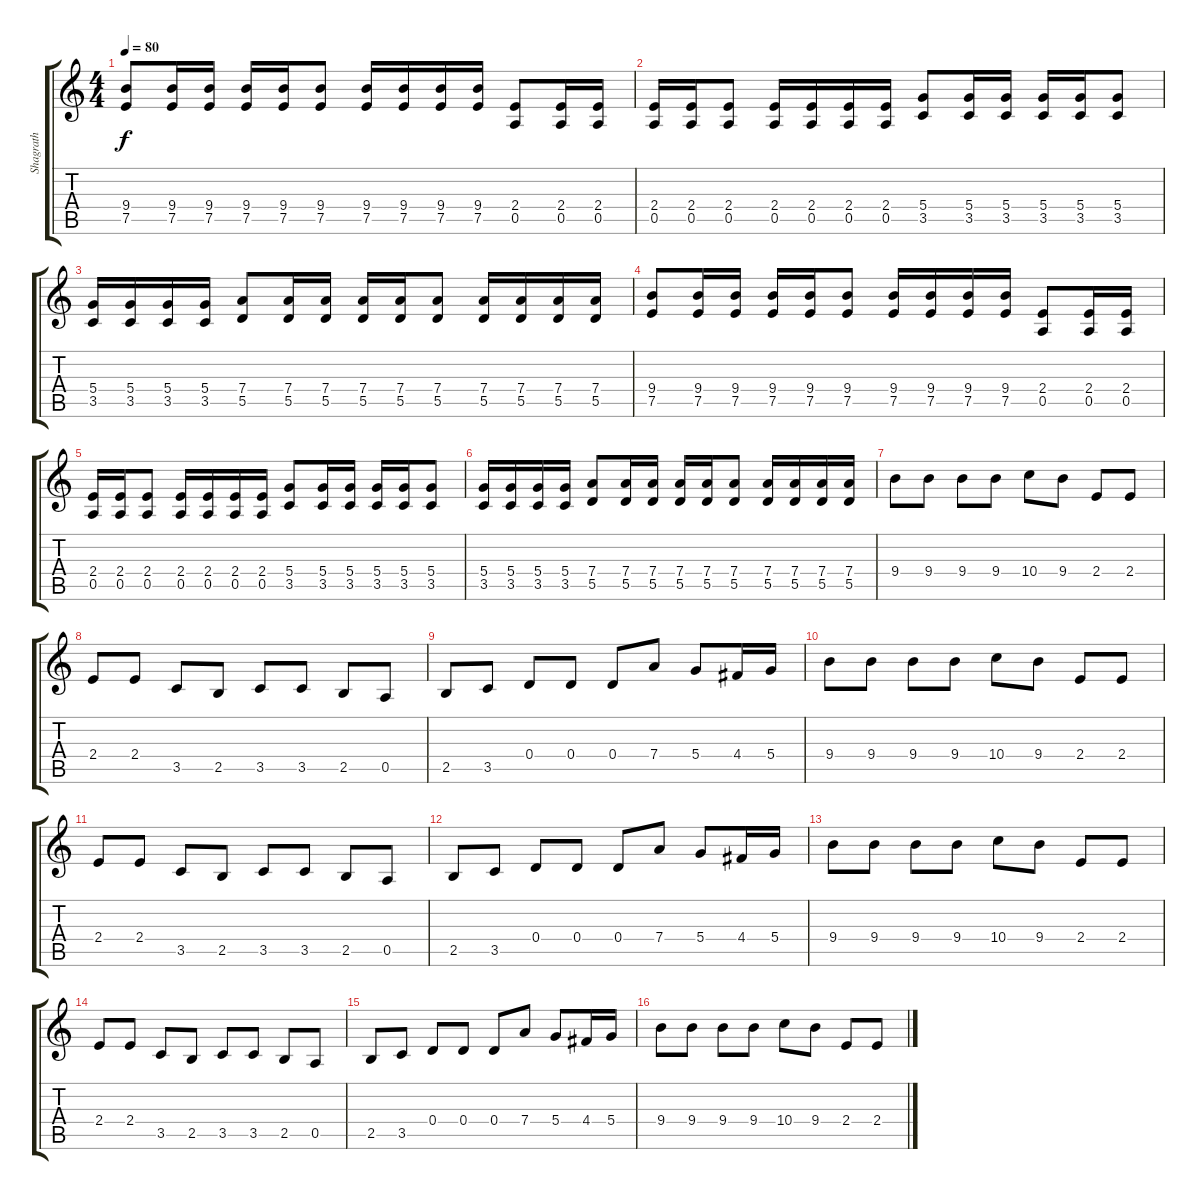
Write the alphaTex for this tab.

\track ("Shagrath" "Shagrath") {instrument distortionguitar}
\staff {score tabs}
\tuning (E4 B3 G3 D3 A2 E2) {hide}
\ts (4 4)
\tempo 80
\tempo 78
\tempo 80
\clef g2
\ks c
(9.4 7.5).8{dy f instrument distortionguitar} (9.4 7.5).16 (9.4 7.5).16 (9.4 7.5).16 (9.4 7.5).16 (9.4 7.5).8 (9.4 7.5).16 (9.4 7.5).16 (9.4 7.5).16 (9.4 7.5).16 (2.4 0.5).8 (2.4 0.5).16 (2.4 0.5).16 |
(2.4 0.5).16 (2.4 0.5).16 (2.4 0.5).8 (2.4 0.5).16 (2.4 0.5).16 (2.4 0.5).16 (2.4 0.5).16 (5.4 3.5).8 (5.4 3.5).16 (5.4 3.5).16 (5.4 3.5).16 (5.4 3.5).16 (5.4 3.5).8 |
(5.4 3.5).16 (5.4 3.5).16 (5.4 3.5).16 (5.4 3.5).16 (7.4 5.5).8 (7.4 5.5).16 (7.4 5.5).16 (7.4 5.5).16 (7.4 5.5).16 (7.4 5.5).8 (7.4 5.5).16 (7.4 5.5).16 (7.4 5.5).16 (7.4 5.5).16 |
(9.4 7.5).8 (9.4 7.5).16 (9.4 7.5).16 (9.4 7.5).16 (9.4 7.5).16 (9.4 7.5).8 (9.4 7.5).16 (9.4 7.5).16 (9.4 7.5).16 (9.4 7.5).16 (2.4 0.5).8 (2.4 0.5).16 (2.4 0.5).16 |
(2.4 0.5).16 (2.4 0.5).16 (2.4 0.5).8 (2.4 0.5).16 (2.4 0.5).16 (2.4 0.5).16 (2.4 0.5).16 (5.4 3.5).8 (5.4 3.5).16 (5.4 3.5).16 (5.4 3.5).16 (5.4 3.5).16 (5.4 3.5).8 |
(5.4 3.5).16 (5.4 3.5).16 (5.4 3.5).16 (5.4 3.5).16 (7.4 5.5).8 (7.4 5.5).16 (7.4 5.5).16 (7.4 5.5).16 (7.4 5.5).16 (7.4 5.5).8 (7.4 5.5).16 (7.4 5.5).16 (7.4 5.5).16 (7.4 5.5).16 |
9.4.8 9.4.8 9.4.8 9.4.8 10.4.8 9.4.8 2.4.8 2.4.8 |
2.4.8 2.4.8 3.5.8 2.5.8 3.5.8 3.5.8 2.5.8 0.5.8 |
2.5.8 3.5.8 0.4.8 0.4.8 0.4.8 7.4.8 5.4.8 4.4.16 5.4.16 |
9.4.8 9.4.8 9.4.8 9.4.8 10.4.8 9.4.8 2.4.8 2.4.8 |
2.4.8 2.4.8 3.5.8 2.5.8 3.5.8 3.5.8 2.5.8 0.5.8 |
2.5.8 3.5.8 0.4.8 0.4.8 0.4.8 7.4.8 5.4.8 4.4.16 5.4.16 |
9.4.8 9.4.8 9.4.8 9.4.8 10.4.8 9.4.8 2.4.8 2.4.8 |
2.4.8 2.4.8 3.5.8 2.5.8 3.5.8 3.5.8 2.5.8 0.5.8 |
2.5.8 3.5.8 0.4.8 0.4.8 0.4.8 7.4.8 5.4.8 4.4.16 5.4.16 |
9.4.8 9.4.8 9.4.8 9.4.8 10.4.8 9.4.8 2.4.8 2.4.8
